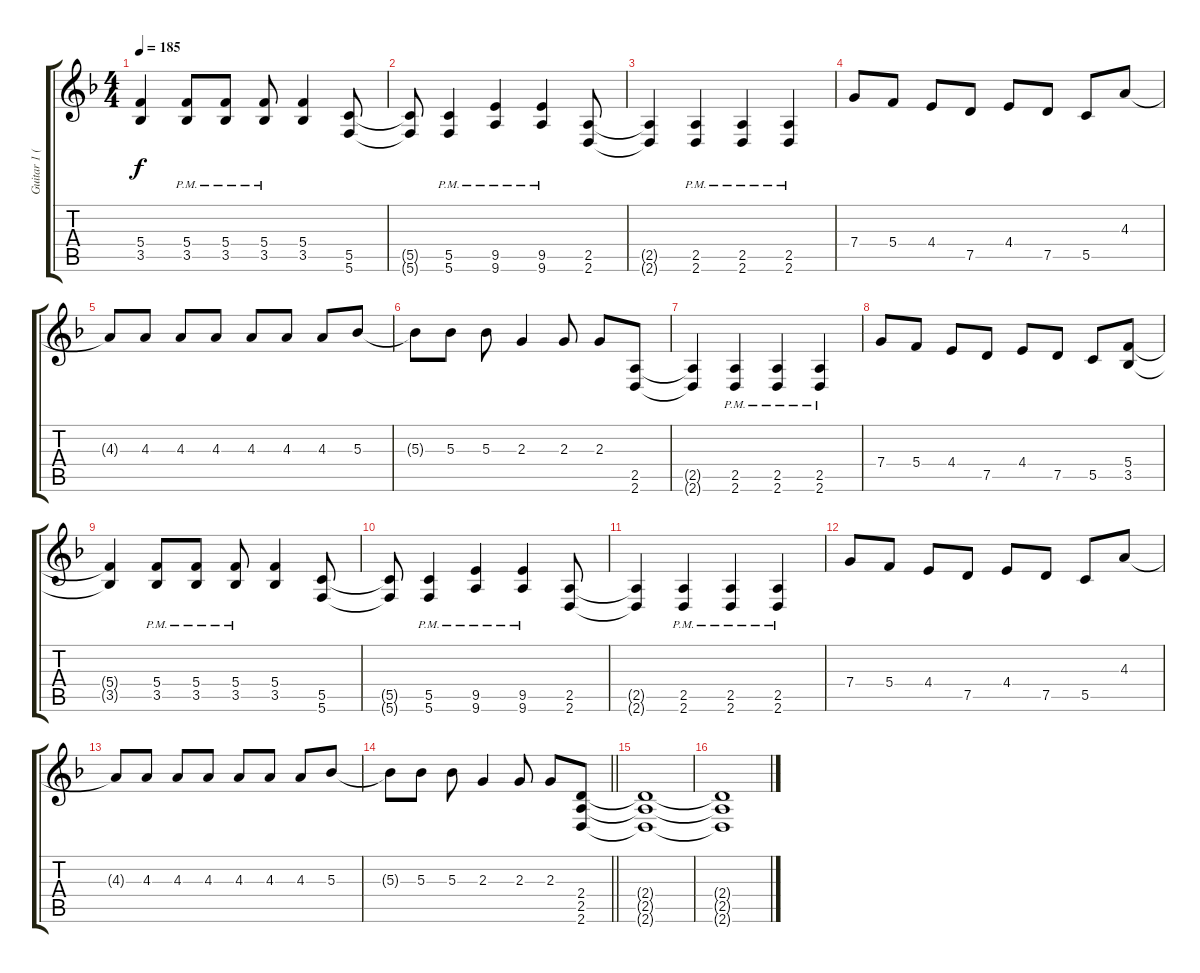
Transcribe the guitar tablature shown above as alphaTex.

\track ("Guitar 1 (Distorted- Tuck)" "Guitar 1 (") {instrument distortionguitar}
\staff {score tabs}
\tuning (D4 A3 F3 C3 G2 C2) {hide}
\ts (4 4)
\tempo 185
\clef g2
\ks dminor
(5.4{t} 3.5{t}).4{dy f} (5.4{pm} 3.5{pm}).8 (5.4{pm} 3.5{pm}).8 (5.4{pm} 3.5{pm}).8 (5.4 3.5).4 (5.5 5.6).8 |
(5.5{t} 5.6{t}).8 (5.5{pm} 5.6{pm}).4 (9.5{pm} 9.6{pm}).4 (9.5{pm} 9.6{pm}).4 (2.5 2.6).8 |
(2.5{t} 2.6{t}).4 (2.5{pm} 2.6{pm}).4 (2.5{pm} 2.6{pm}).4 (2.5{pm} 2.6{pm}).4 |
7.4.8 5.4.8 4.4.8 7.5.8 4.4.8 7.5.8 5.5.8 4.3.8 |
4.3{t}.8 4.3.8 4.3.8 4.3.8 4.3.8 4.3.8 4.3.8 5.3.8 |
5.3{t}.8 5.3.8 5.3.8 2.3.4 2.3.8 2.3.8 (2.5 2.6).8 |
(2.5{t} 2.6{t}).4 (2.5{pm} 2.6{pm}).4 (2.5{pm} 2.6{pm}).4 (2.5{pm} 2.6{pm}).4 |
7.4.8 5.4.8 4.4.8 7.5.8 4.4.8 7.5.8 5.5.8 (5.4 3.5).8 |
(5.4{t} 3.5{t}).4 (5.4{pm} 3.5{pm}).8 (5.4{pm} 3.5{pm}).8 (5.4{pm} 3.5{pm}).8 (5.4 3.5).4 (5.5 5.6).8 |
(5.5{t} 5.6{t}).8 (5.5{pm} 5.6{pm}).4 (9.5{pm} 9.6{pm}).4 (9.5{pm} 9.6{pm}).4 (2.5 2.6).8 |
(2.5{t} 2.6{t}).4 (2.5{pm} 2.6{pm}).4 (2.5{pm} 2.6{pm}).4 (2.5{pm} 2.6{pm}).4 |
7.4.8 5.4.8 4.4.8 7.5.8 4.4.8 7.5.8 5.5.8 4.3.8 |
4.3{t}.8 4.3.8 4.3.8 4.3.8 4.3.8 4.3.8 4.3.8 5.3.8 |
\barLineRight lightlight
5.3{t}.8 5.3.8 5.3.8 2.3.4 2.3.8 2.3.8 (2.4 2.5 2.6).8 |
(2.4{t} 2.5{t} 2.6{t}).1 |
(2.4{t} 2.5{t} 2.6{t}).1
